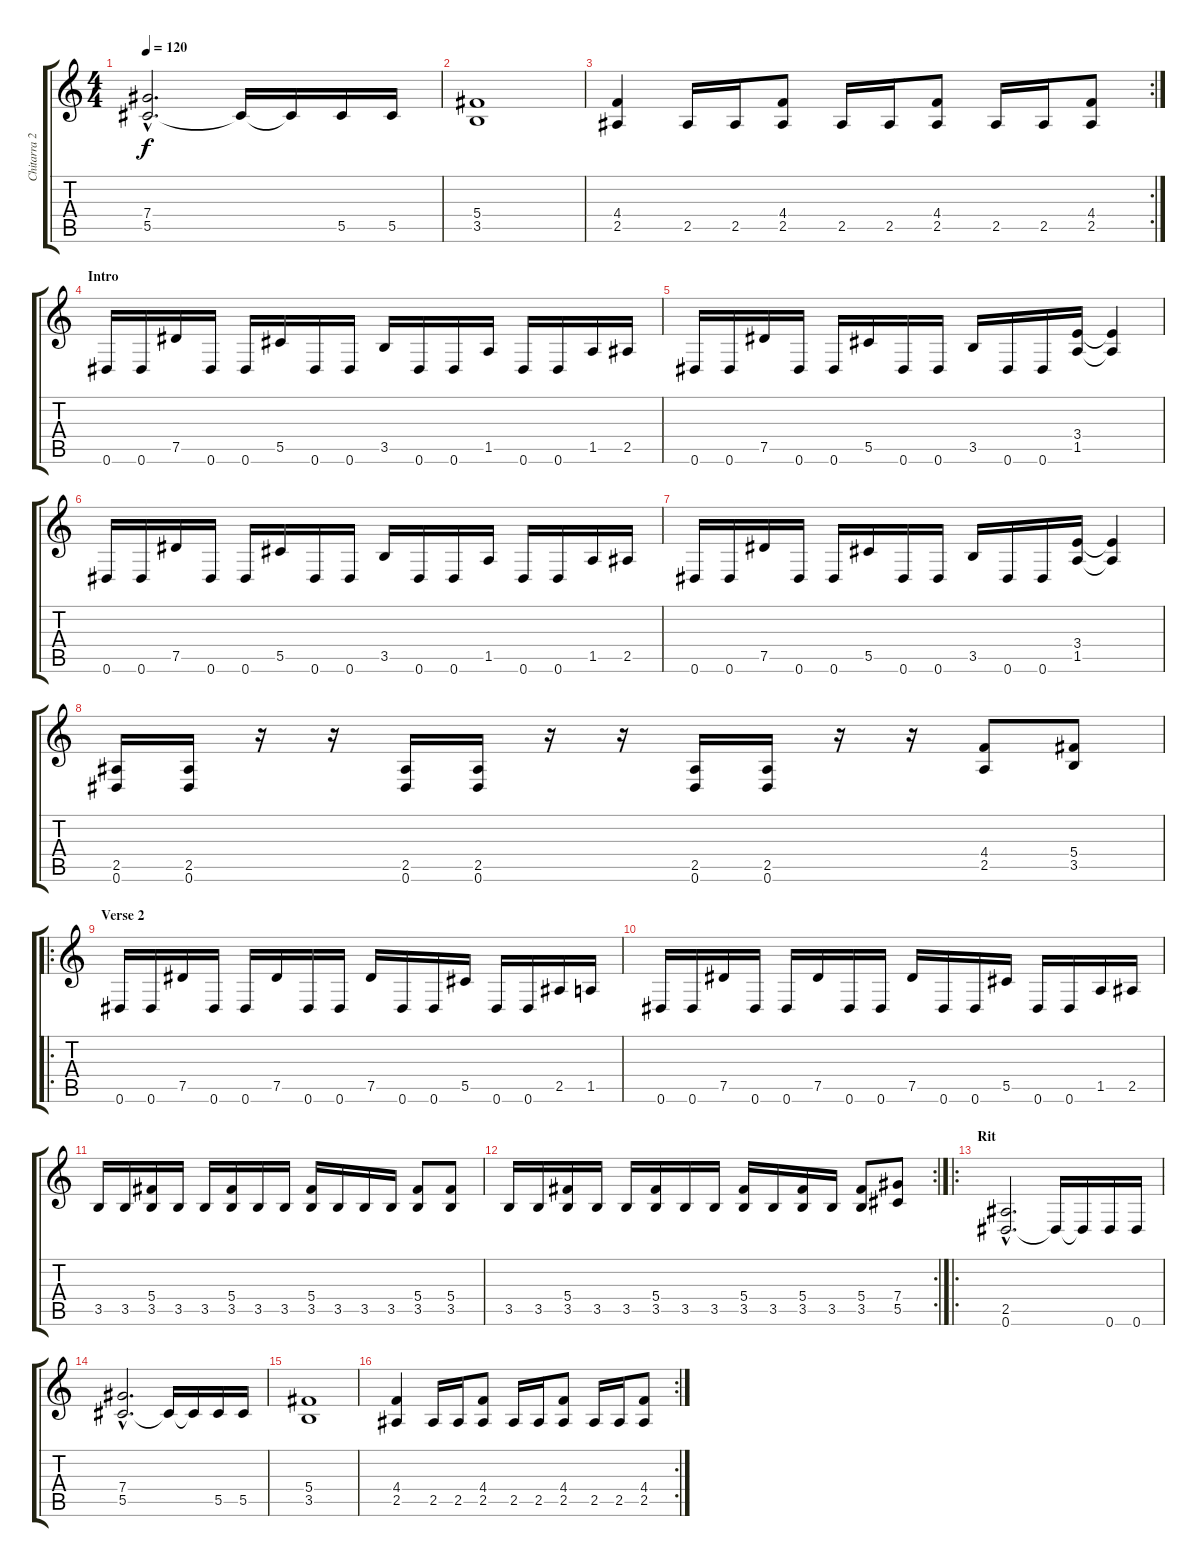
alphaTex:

\track ("Chitarra 2 Oct" "Chitarra 2") {instrument overdrivenguitar}
\staff {score tabs}
\tuning (Eb4 Bb3 Gb3 Db3 Ab2 Eb2) {hide}
\ts (4 4)
\tempo 120
\clef g2
\ks c
(7.4{hac} 5.5{hac}).2{d dy f} 5.5{t}.16 5.5{t}.16 5.5.16 5.5.16 |
(5.4 3.5).1 |
\rc 2
(4.4 2.5).4 2.5.16 2.5.16 (4.4 2.5).8 2.5.16 2.5.16 (4.4 2.5).8 2.5.16 2.5.16 (4.4 2.5).8 |
\section ("" "Intro")
0.6.16 0.6.16 7.5.16 0.6.16 0.6.16 5.5.16 0.6.16 0.6.16 3.5.16 0.6.16 0.6.16 1.5.16 0.6.16 0.6.16 1.5.16 2.5.16 |
0.6.16 0.6.16 7.5.16 0.6.16 0.6.16 5.5.16 0.6.16 0.6.16 3.5.16 0.6.16 0.6.16 (3.4 1.5).16 (3.4{t} 1.5{t}).4 |
0.6.16 0.6.16 7.5.16 0.6.16 0.6.16 5.5.16 0.6.16 0.6.16 3.5.16 0.6.16 0.6.16 1.5.16 0.6.16 0.6.16 1.5.16 2.5.16 |
0.6.16 0.6.16 7.5.16 0.6.16 0.6.16 5.5.16 0.6.16 0.6.16 3.5.16 0.6.16 0.6.16 (3.4 1.5).16 (3.4{t} 1.5{t}).4 |
(2.5 0.6).16 (2.5 0.6).16 r.16 r.16 (2.5 0.6).16 (2.5 0.6).16 r.16 r.16 (2.5 0.6).16 (2.5 0.6).16 r.16 r.16 (4.4 2.5).8 (5.4 3.5).8 |
\ro
\section ("" "Verse 2")
0.6.16 0.6.16 7.5.16 0.6.16 0.6.16 7.5.16 0.6.16 0.6.16 7.5.16 0.6.16 0.6.16 5.5.16 0.6.16 0.6.16 2.5.16 1.5.16 |
0.6.16 0.6.16 7.5.16 0.6.16 0.6.16 7.5.16 0.6.16 0.6.16 7.5.16 0.6.16 0.6.16 5.5.16 0.6.16 0.6.16 1.5.16 2.5.16 |
3.5.16 3.5.16 (5.4 3.5).16 3.5.16 3.5.16 (5.4 3.5).16 3.5.16 3.5.16 (5.4 3.5).16 3.5.16 3.5.16 3.5.16 (5.4 3.5).8 (5.4 3.5).8 |
\rc 2
3.5.16 3.5.16 (5.4 3.5).16 3.5.16 3.5.16 (5.4 3.5).16 3.5.16 3.5.16 (5.4 3.5).16 3.5.16 (5.4 3.5).16 3.5.16 (5.4 3.5).8 (7.4 5.5).8 |
\ro
\section ("" "Rit")
(2.5{hac} 0.6{hac}).2{d} 0.6{t}.16 0.6{t}.16 0.6.16 0.6.16 |
(7.4{hac} 5.5{hac}).2{d} 5.5{t}.16 5.5{t}.16 5.5.16 5.5.16 |
(5.4 3.5).1 |
\rc 2
(4.4 2.5).4 2.5.16 2.5.16 (4.4 2.5).8 2.5.16 2.5.16 (4.4 2.5).8 2.5.16 2.5.16 (4.4 2.5).8
